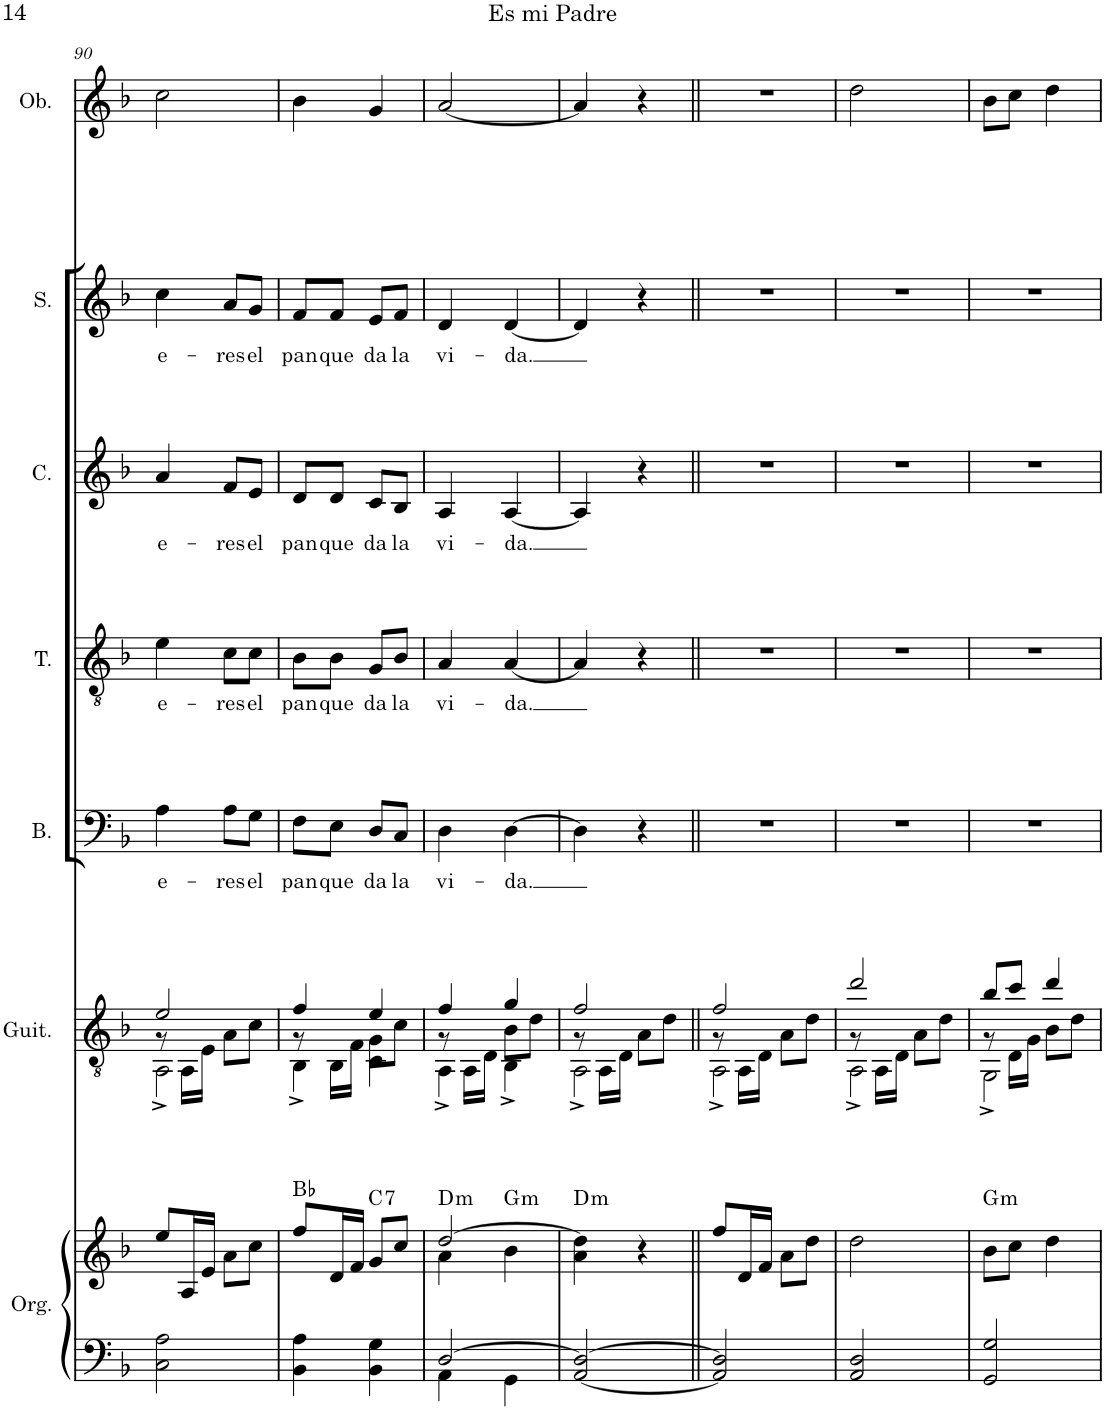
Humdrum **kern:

**kern	**kern	**harte	**kern	**harte	**kern	**text	**kern	**text	**kern	**text	**kern	**text	**kern
*part7	*part7	*part7	*part6	*part6	*part5	*part5	*part4	*part4	*part3	*part3	*part2	*part2	*part1
*staff8	*staff7	*	*staff6	*	*staff5	*staff5	*staff4	*staff4	*staff3	*staff3	*staff2	*staff2	*staff1
*I"Órgano	*	*	*I"Guitarra	*	*I"Bajo	*	*I"Tenor	*	*I"Contralto	*	*I"Soprano	*	*I"Oboe
*	*	*	*I'Guit.	*	*I'B.	*	*I'T.	*	*I'C.	*	*I'S.	*	*I'Ob.
!!LO:PB:g=z
*clefF4	*clefG2	*	*clefGv2	*	*clefF4	*	*clefGv2	*	*clefG2	*	*clefG2	*	*clefG2
*k[b-]	*k[b-]	*	*k[b-]	*	*k[b-]	*	*k[b-]	*	*k[b-]	*	*k[b-]	*	*k[b-]
*M2/4	*M2/4	*	*M2/4	*	*M2/4	*	*M2/4	*	*M2/4	*	*M2/4	*	*M2/4
=90	=90	=90	=90	=90	=90	=90	=90	=90	=90	=90	=90	=90	=90
*	*	*	*^	*	*	*	*	*	*	*	*	*	*
*	*	*	*	*^	*	*	*	*	*	*	*	*	*	*
!	!	!	!	!	!	!	!	!LO:LY:b	!	!LO:LY:b	!	!LO:LY:b	!	!LO:LY:b	!
2C\ 2A\	8ee/L	.	2e/	8r	2AA^\	.	4A\	e-	4e\	e-	4a/	e-	4cc\	e-	2cc\
.	16A/L	.	.	16AA\LL	.	.	.	.	.	.	.	.	.	.	.
.	16e/JJ	.	.	16E\JJ	.	.	.	.	.	.	.	.	.	.	.
!	!	!	!	!	!	!	!	!LO:LY:b	!	!LO:LY:b	!	!LO:LY:b	!	!LO:LY:b	!
.	8a\L	.	.	8A\L	.	.	8A\L	-res	8c\L	-res	8f/L	-res	8a/L	-res	.
!	!	!	!	!	!	!	!	!LO:LY:b	!	!LO:LY:b	!	!LO:LY:b	!	!LO:LY:b	!
.	8cc\J	.	.	8c\J	.	.	8G\J	el	8c\J	el	8e/J	el	8g/J	el	.
=91	=91	=91	=91	=91	=91	=91	=91	=91	=91	=91	=91	=91	=91	=91	=91
!	!	!	!	!	!	!	!	!LO:LY:b	!	!LO:LY:b	!	!LO:LY:b	!	!LO:LY:b	!
4BB-\ 4A\	8ff/L	Bb:maj	4f/	8r	4BB-^\	Bb:maj	8F\L	pan	8B-\L	pan	8d/L	pan	8f/L	pan	4b-\
!	!	!	!	!	!	!	!	!LO:LY:b	!	!LO:LY:b	!	!LO:LY:b	!	!LO:LY:b	!
.	16d/L	.	.	16BB-\LL	.	.	8E\J	que	8B-\J	que	8d/J	que	8f/J	que	.
.	16f/JJ	.	.	16F\JJ	.	.	.	.	.	.	.	.	.	.	.
!	!	!LO:H:kt=7	!	!	!	!LO:H:kt=7	!	!LO:LY:b	!	!LO:LY:b	!	!LO:LY:b	!	!LO:LY:b	!
4BB-\ 4G\	8g/L	C:7	4e/	8G\L	4C\	C:7	8D/L	da	8G/L	da	8c/L	da	8e/L	da	4g/
!	!	!	!	!	!	!	!	!LO:LY:b	!	!LO:LY:b	!	!LO:LY:b	!	!LO:LY:b	!
.	8cc/J	.	.	8c\J	.	.	8C/J	la	8B-/J	la	8B-/J	la	8f/J	la	.
=92	=92	=92	=92	=92	=92	=92	=92	=92	=92	=92	=92	=92	=92	=92	=92
*^	*^	*	*	*	*	*	*	*	*	*	*	*	*	*	*
!	!	!	!	!LO:H:kt=m	!	!	!	!LO:H:kt=m	!	!LO:LY:b	!	!LO:LY:b	!	!LO:LY:b	!	!LO:LY:b	!
[2D/	4AA\	[2dd/	4a\	D:min	4f/	8r	4AA^\	D:min	4D\	vi-	4A/	vi-	4A/	vi-	4d/	vi-	[2a/
.	.	.	.	.	.	16AA\LL	.	.	.	.	.	.	.	.	.	.	.
.	.	.	.	.	.	16D\JJ	.	.	.	.	.	.	.	.	.	.	.
!	!	!	!	!LO:H:kt=m	!	!	!	!LO:H:kt=m	!	!LO:LY:b	!	!LO:LY:b	!	!LO:LY:b	!	!LO:LY:b	!
.	4GG\	.	4b-\	G:min	4g/	8B-\L	4BB-^\	G:min	[4D\	-da.	[4A/	-da.	[4A/	-da.	[4d/	-da.	.
.	.	.	.	.	.	8d\J	.	.	.	.	.	.	.	.	.	.	.
*v	*v	*	*	*	*	*	*	*	*	*	*	*	*	*	*	*	*
*	*v	*v	*	*	*	*	*	*	*	*	*	*	*	*	*	*
=93	=93	=93	=93	=93	=93	=93	=93	=93	=93	=93	=93	=93	=93	=93	=93
!	!	!LO:H:kt=m	!	!	!	!LO:H:kt=m	!	!	!	!	!	!	!	!	!
[2AA/ 2D/_	4a\ 4dd\]	D:min	2f/	8r	2AA^\	D:min	4D\]	.	4A/]	.	4A/]	.	4d/]	.	4a/]
.	.	.	.	16AA\LL	.	.	.	.	.	.	.	.	.	.	.
.	.	.	.	16D\JJ	.	.	.	.	.	.	.	.	.	.	.
.	4r	.	.	8A\L	.	.	4r	.	4r	.	4r	.	4r	.	4r
.	.	.	.	8d\J	.	.	.	.	.	.	.	.	.	.	.
=94||	=94||	=94||	=94||	=94||	=94||	=94||	=94||	=94||	=94||	=94||	=94||	=94||	=94||	=94||	=94||
2AA/] 2D/]	8ff/L	.	2f/	8r	2AA^\	.	2r	.	2r	.	2r	.	2r	.	2r
.	16d/L	.	.	16AA\LL	.	.	.	.	.	.	.	.	.	.	.
.	16f/JJ	.	.	16D\JJ	.	.	.	.	.	.	.	.	.	.	.
.	8a\L	.	.	8A\L	.	.	.	.	.	.	.	.	.	.	.
.	8dd\J	.	.	8d\J	.	.	.	.	.	.	.	.	.	.	.
=95	=95	=95	=95	=95	=95	=95	=95	=95	=95	=95	=95	=95	=95	=95	=95
2AA/ 2D/	2dd\	.	2dd/	8r	2AA^\	.	2r	.	2r	.	2r	.	2r	.	2dd\
.	.	.	.	16AA\LL	.	.	.	.	.	.	.	.	.	.	.
.	.	.	.	16D\JJ	.	.	.	.	.	.	.	.	.	.	.
.	.	.	.	8A\L	.	.	.	.	.	.	.	.	.	.	.
.	.	.	.	8d\J	.	.	.	.	.	.	.	.	.	.	.
=96	=96	=96	=96	=96	=96	=96	=96	=96	=96	=96	=96	=96	=96	=96	=96
!	!	!LO:H:kt=m	!	!	!	!LO:H:kt=m	!	!	!	!	!	!	!	!	!
2GG/ 2G/	8b-\L	G:min	8b-/L	8r	2GG^\	G:min	2r	.	2r	.	2r	.	2r	.	8b-\L
.	8cc\J	.	8cc/J	16D\LL	.	.	.	.	.	.	.	.	.	.	8cc\J
.	.	.	.	16G\JJ	.	.	.	.	.	.	.	.	.	.	.
.	4dd\	.	4dd/	8B-\L	.	.	.	.	.	.	.	.	.	.	4dd\
.	.	.	.	8d\J	.	.	.	.	.	.	.	.	.	.	.
*	*	*	*v	*v	*v	*	*	*	*	*	*	*	*	*	*
=	=	=	=	=	=	=	=	=	=	=	=	=	=
*-	*-	*-	*-	*-	*-	*-	*-	*-	*-	*-	*-	*-	*-
